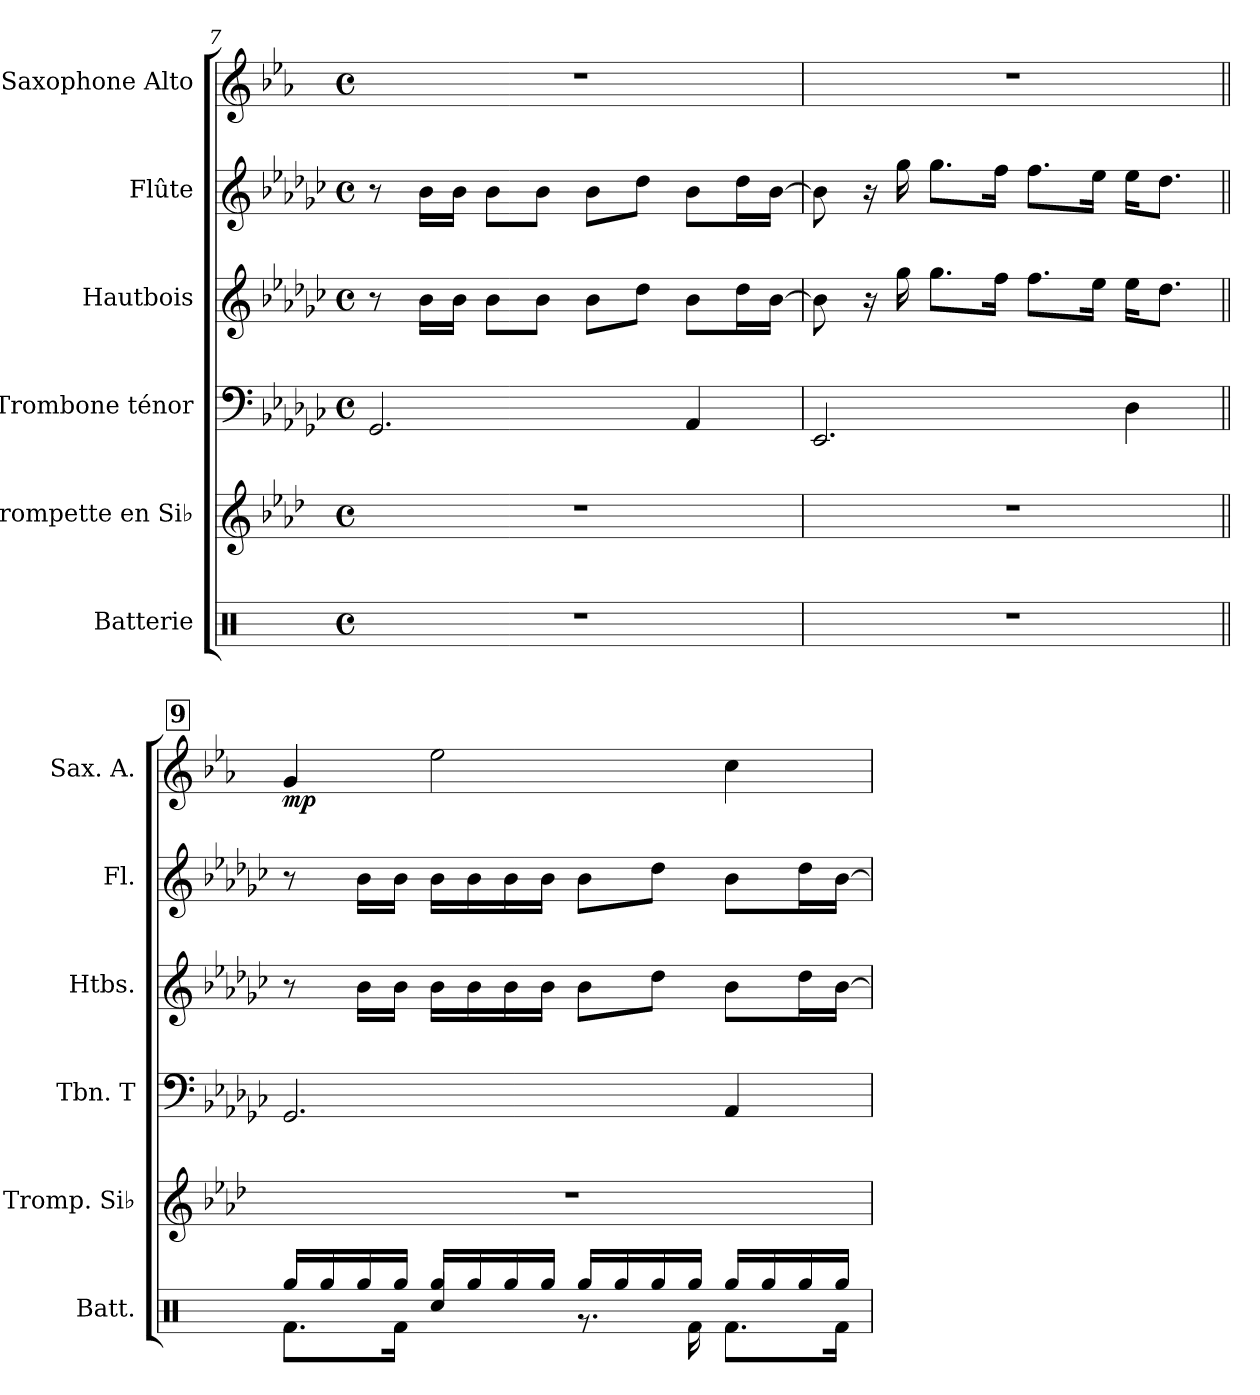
**kern	**kern	**kern	**kern	**kern	**kern	**dynam
*part6	*part5	*part4	*part3	*part2	*part1	*part1
*staff6	*staff5	*staff4	*staff3	*staff2	*staff1	*staff1
*I"Batterie	*I"Trompette en Si♭	*I"Trombone ténor	*I"Hautbois	*I"Flûte	*I"Saxophone Alto	*
*I'Batt.	*I'Tromp. Si♭	*I'Tbn. T	*I'Htbs.	*I'Fl.	*I'Sax. A.	*
*clefX	*clefG2	*clefF4	*clefG2	*clefG2	*clefG2	*
*	*ITrd1c2	*	*	*	*ITrd5c9	*
*k[]	*k[b-e-a-d-g-c-]	*k[b-e-a-d-g-c-]	*k[b-e-a-d-g-c-]	*k[b-e-a-d-g-c-]	*k[b-e-a-d-g-c-]	*
*M4/4	*M4/4	*M4/4	*M4/4	*M4/4	*M4/4	*
*met(c)	*met(c)	*met(c)	*met(c)	*met(c)	*met(c)	*
=7	=7	=7	=7	=7	=7	=7
1r	1r	2.GG-/	8r	8r	1r	.
.	.	.	16b-\LL	16b-\LL	.	.
.	.	.	16b-\JJ	16b-\JJ	.	.
.	.	.	8b-\L	8b-\L	.	.
.	.	.	8b-\J	8b-\J	.	.
.	.	.	8b-\L	8b-\L	.	.
.	.	.	8dd-\J	8dd-\J	.	.
.	.	4AA-/	8b-\L	8b-\L	.	.
.	.	.	16dd-\L	16dd-\L	.	.
.	.	.	[16b-\JJ	[16b-\JJ	.	.
!!LO:LB:g=z
=8	=8	=8	=8	=8	=8	=8
1r	1r	2.EE-/	8b-\]	8b-\]	1r	.
.	.	.	16r	16r	.	.
.	.	.	16gg-\	16gg-\	.	.
.	.	.	8.gg-\L	8.gg-\L	.	.
.	.	.	16ff\Jk	16ff\Jk	.	.
.	.	.	8.ff\L	8.ff\L	.	.
.	.	.	16ee-\Jk	16ee-\Jk	.	.
.	.	4D-\	16ee-\KL	16ee-\KL	.	.
.	.	.	8.dd-\J	8.dd-\J	.	.
!!LO:REH:place=s1:a:B:fs=14:t=9
=9||	=9||	=9||	=9||	=9||	=9||	=9||
*^	*	*	*	*	*	*
!	!	!	!	!	!	!	!LO:DY:b
16Rgg/LL	8.Rf\L	1r	2.GG-/	8r	8r	4B-/	mp
16Rgg/	.	.	.	.	.	.	.
16Rgg/	.	.	.	16b-\LL	16b-\LL	.	.
16Rgg/JJ	16Rf\Jk	.	.	16b-\JJ	16b-\JJ	.	.
16Rgg/LL	4Rcc/	.	.	16b-\LL	16b-\LL	2g-\	.
16Rgg/	.	.	.	16b-\	16b-\	.	.
16Rgg/	.	.	.	16b-\	16b-\	.	.
16Rgg/JJ	.	.	.	16b-\JJ	16b-\JJ	.	.
16Rgg/LL	8.r	.	.	8b-\L	8b-\L	.	.
16Rgg/	.	.	.	.	.	.	.
16Rgg/	.	.	.	8dd-\J	8dd-\J	.	.
16Rgg/JJ	16Rf\	.	.	.	.	.	.
16Rgg/LL	8.Rf\L	.	4AA-/	8b-\L	8b-\L	4e-\	.
16Rgg/	.	.	.	.	.	.	.
16Rgg/	.	.	.	16dd-\L	16dd-\L	.	.
16Rgg/JJ	16Rf\Jk	.	.	[16b-\JJ	[16b-\JJ	.	.
*v	*v	*	*	*	*	*	*
=	=	=	=	=	=	=
*-	*-	*-	*-	*-	*-	*-
